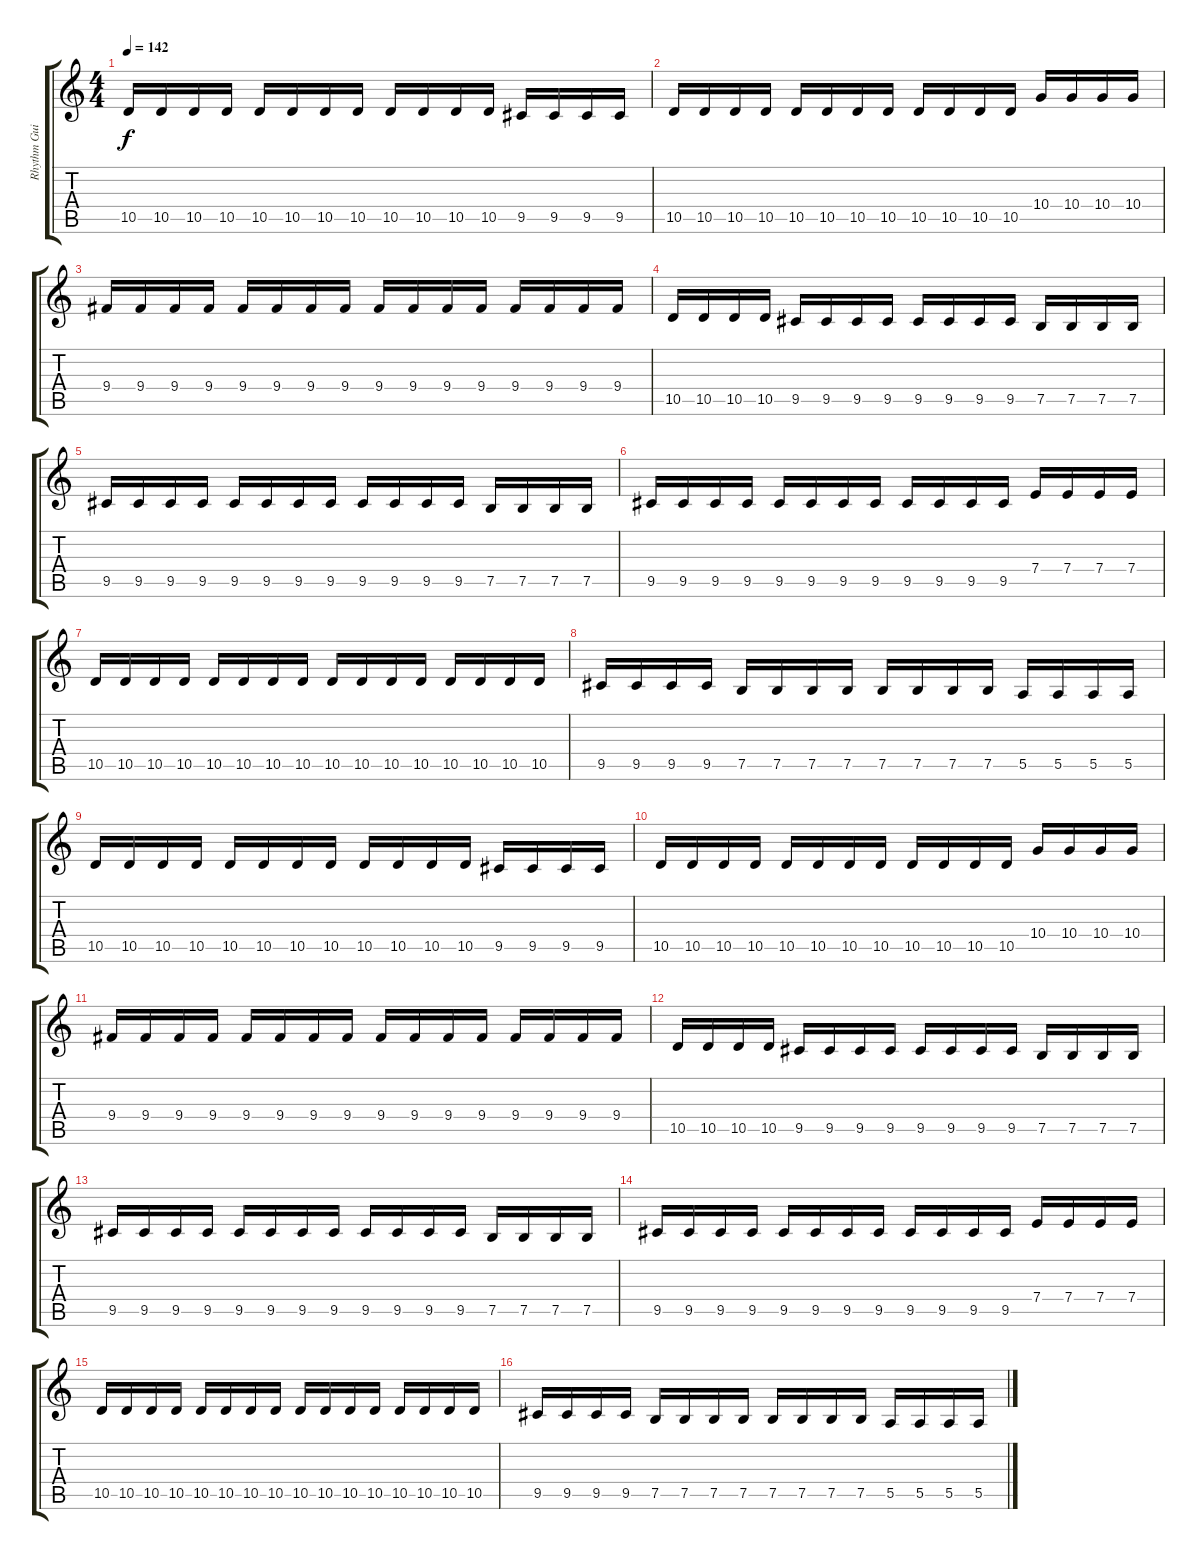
\track ("Rhythm Guitar Left" "Rhythm Gui") {instrument distortionguitar}
\staff {score tabs}
\tuning (B3 Gb3 D3 A2 E2 B1) {hide}
\ts (4 4)
\tempo 142
\clef g2
\ks c
10.5.16{dy f volume 11} 10.5.16 10.5.16 10.5.16 10.5.16 10.5.16 10.5.16 10.5.16 10.5.16 10.5.16 10.5.16 10.5.16 9.5.16 9.5.16 9.5.16 9.5.16 |
10.5.16 10.5.16 10.5.16 10.5.16 10.5.16 10.5.16 10.5.16 10.5.16 10.5.16 10.5.16 10.5.16 10.5.16 10.4.16 10.4.16 10.4.16 10.4.16 |
9.4.16 9.4.16 9.4.16 9.4.16 9.4.16 9.4.16 9.4.16 9.4.16 9.4.16 9.4.16 9.4.16 9.4.16 9.4.16 9.4.16 9.4.16 9.4.16 |
10.5.16 10.5.16 10.5.16 10.5.16 9.5.16 9.5.16 9.5.16 9.5.16 9.5.16 9.5.16 9.5.16 9.5.16 7.5.16 7.5.16 7.5.16 7.5.16 |
9.5.16 9.5.16 9.5.16 9.5.16 9.5.16 9.5.16 9.5.16 9.5.16 9.5.16 9.5.16 9.5.16 9.5.16 7.5.16 7.5.16 7.5.16 7.5.16 |
9.5.16 9.5.16 9.5.16 9.5.16 9.5.16 9.5.16 9.5.16 9.5.16 9.5.16 9.5.16 9.5.16 9.5.16 7.4.16 7.4.16 7.4.16 7.4.16 |
10.5.16 10.5.16 10.5.16 10.5.16 10.5.16 10.5.16 10.5.16 10.5.16 10.5.16 10.5.16 10.5.16 10.5.16 10.5.16 10.5.16 10.5.16 10.5.16 |
9.5.16 9.5.16 9.5.16 9.5.16 7.5.16 7.5.16 7.5.16 7.5.16 7.5.16 7.5.16 7.5.16 7.5.16 5.5.16 5.5.16 5.5.16 5.5.16 |
10.5.16 10.5.16 10.5.16 10.5.16 10.5.16 10.5.16 10.5.16 10.5.16 10.5.16 10.5.16 10.5.16 10.5.16 9.5.16 9.5.16 9.5.16 9.5.16 |
10.5.16 10.5.16 10.5.16 10.5.16 10.5.16 10.5.16 10.5.16 10.5.16 10.5.16 10.5.16 10.5.16 10.5.16 10.4.16 10.4.16 10.4.16 10.4.16 |
9.4.16 9.4.16 9.4.16 9.4.16 9.4.16 9.4.16 9.4.16 9.4.16 9.4.16 9.4.16 9.4.16 9.4.16 9.4.16 9.4.16 9.4.16 9.4.16 |
10.5.16 10.5.16 10.5.16 10.5.16 9.5.16 9.5.16 9.5.16 9.5.16 9.5.16 9.5.16 9.5.16 9.5.16 7.5.16 7.5.16 7.5.16 7.5.16 |
9.5.16 9.5.16 9.5.16 9.5.16 9.5.16 9.5.16 9.5.16 9.5.16 9.5.16 9.5.16 9.5.16 9.5.16 7.5.16 7.5.16 7.5.16 7.5.16 |
9.5.16 9.5.16 9.5.16 9.5.16 9.5.16 9.5.16 9.5.16 9.5.16 9.5.16 9.5.16 9.5.16 9.5.16 7.4.16 7.4.16 7.4.16 7.4.16 |
10.5.16 10.5.16 10.5.16 10.5.16 10.5.16 10.5.16 10.5.16 10.5.16 10.5.16 10.5.16 10.5.16 10.5.16 10.5.16 10.5.16 10.5.16 10.5.16 |
9.5.16 9.5.16 9.5.16 9.5.16 7.5.16 7.5.16 7.5.16 7.5.16 7.5.16 7.5.16 7.5.16 7.5.16 5.5.16 5.5.16 5.5.16 5.5.16
